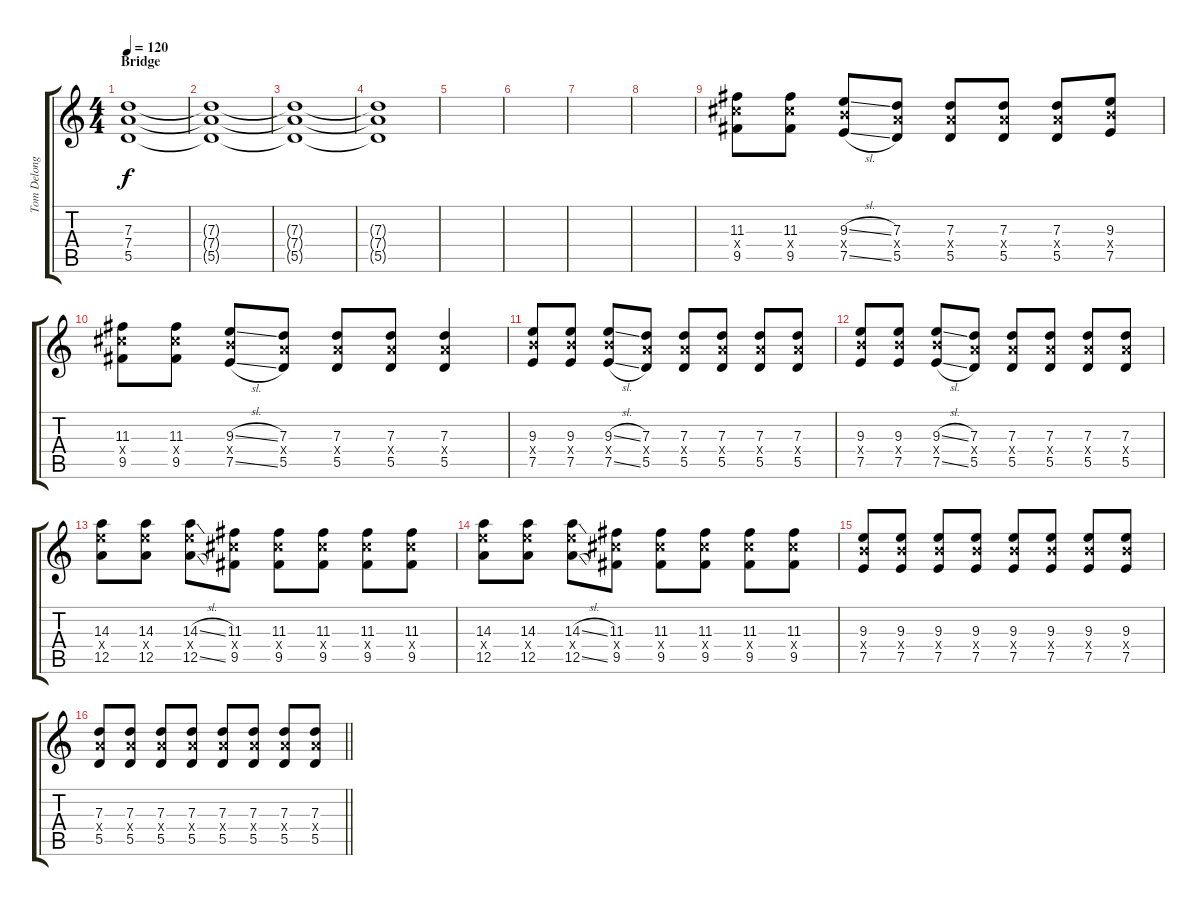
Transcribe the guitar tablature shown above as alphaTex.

\track ("Tom Delonge - Guitar" "Tom Delong") {instrument distortionguitar}
\staff {score tabs}
\tuning (E4 B3 G3 D3 A2 E2) {hide}
\ts (4 4)
\section ("" "Bridge")
\tempo 120
\clef g2
\ks c
(7.3 7.4 5.5).1{dy f volume 2} |
(7.3{t} 7.4{t} 5.5{t}).1 |
(7.3{t} 7.4{t} 5.5{t}).1 |
(7.3{t} 7.4{t} 5.5{t}).1 |
|
|
|
|
(11.3 11.4{x} 9.5).8 (11.3 11.4{x} 9.5).8 (9.3{sl} 9.4{x} 7.5{sl}).8 (7.3 7.4{x} 5.5).8 (7.3 7.4{x} 5.5).8 (7.3 7.4{x} 5.5).8 (7.3 7.4{x} 5.5).8 (9.3 9.4{x} 7.5).8 |
(11.3 11.4{x} 9.5).8 (11.3 11.4{x} 9.5).8 (9.3{sl} 9.4{x} 7.5{sl}).8 (7.3 7.4{x} 5.5).8 (7.3 7.4{x} 5.5).8 (7.3 7.4{x} 5.5).8 (7.3 7.4{x} 5.5).4 |
(9.3 9.4{x} 7.5).8 (9.3 9.4{x} 7.5).8 (9.3{sl} 9.4{x} 7.5{sl}).8 (7.3 7.4{x} 5.5).8 (7.3 7.4{x} 5.5).8 (7.3 7.4{x} 5.5).8 (7.3 7.4{x} 5.5).8 (7.3 7.4{x} 5.5).8 |
(9.3 9.4{x} 7.5).8 (9.3 9.4{x} 7.5).8 (9.3{sl} 9.4{x} 7.5{sl}).8 (7.3 7.4{x} 5.5).8 (7.3 7.4{x} 5.5).8 (7.3 7.4{x} 5.5).8 (7.3 7.4{x} 5.5).8 (7.3 7.4{x} 5.5).8 |
(14.3 14.4{x} 12.5).8 (14.3 14.4{x} 12.5).8 (14.3{sl} 14.4{x} 12.5{sl}).8 (11.3 11.4{x} 9.5).8 (11.3 11.4{x} 9.5).8 (11.3 11.4{x} 9.5).8 (11.3 11.4{x} 9.5).8 (11.3 11.4{x} 9.5).8 |
(14.3 14.4{x} 12.5).8 (14.3 14.4{x} 12.5).8 (14.3{sl} 14.4{x} 12.5{sl}).8 (11.3 11.4{x} 9.5).8 (11.3 11.4{x} 9.5).8 (11.3 11.4{x} 9.5).8 (11.3 11.4{x} 9.5).8 (11.3 11.4{x} 9.5).8 |
(9.3 9.4{x} 7.5).8 (9.3 9.4{x} 7.5).8 (9.3 9.4{x} 7.5).8 (9.3 9.4{x} 7.5).8 (9.3 9.4{x} 7.5).8 (9.3 9.4{x} 7.5).8 (9.3 9.4{x} 7.5).8 (9.3 9.4{x} 7.5).8 |
\barLineRight lightlight
(7.3 7.4{x} 5.5).8 (7.3 7.4{x} 5.5).8 (7.3 7.4{x} 5.5).8 (7.3 7.4{x} 5.5).8 (7.3 7.4{x} 5.5).8 (7.3 7.4{x} 5.5).8 (7.3 7.4{x} 5.5).8 (7.3 7.4{x} 5.5).8
